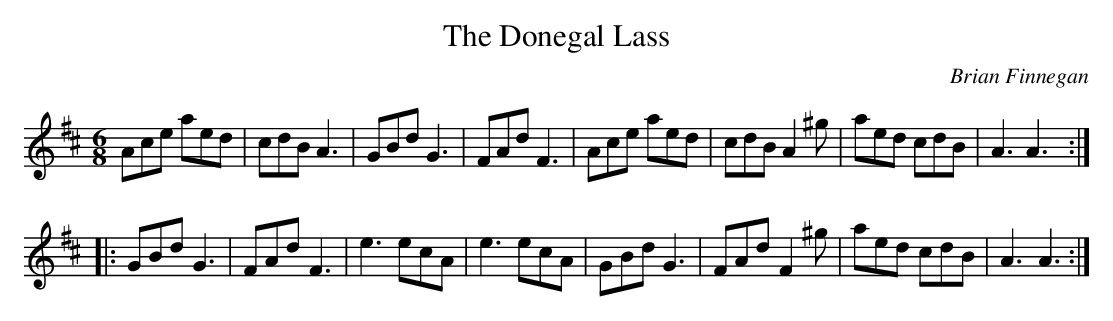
X:1
T:The Donegal Lass
C:Brian Finnegan
M:6/8
L:1/8
K:Amix
Ace aed | cdB A3 | GBd G3 | FAd F3 | Ace aed | cdB A2^g | aed cdB | A3 A3 :|
|:GBd G3 | FAd F3 | e3 ecA | e3 ecA | GBd G3 | FAd F2^g | aed cdB | A3 A3 :|
